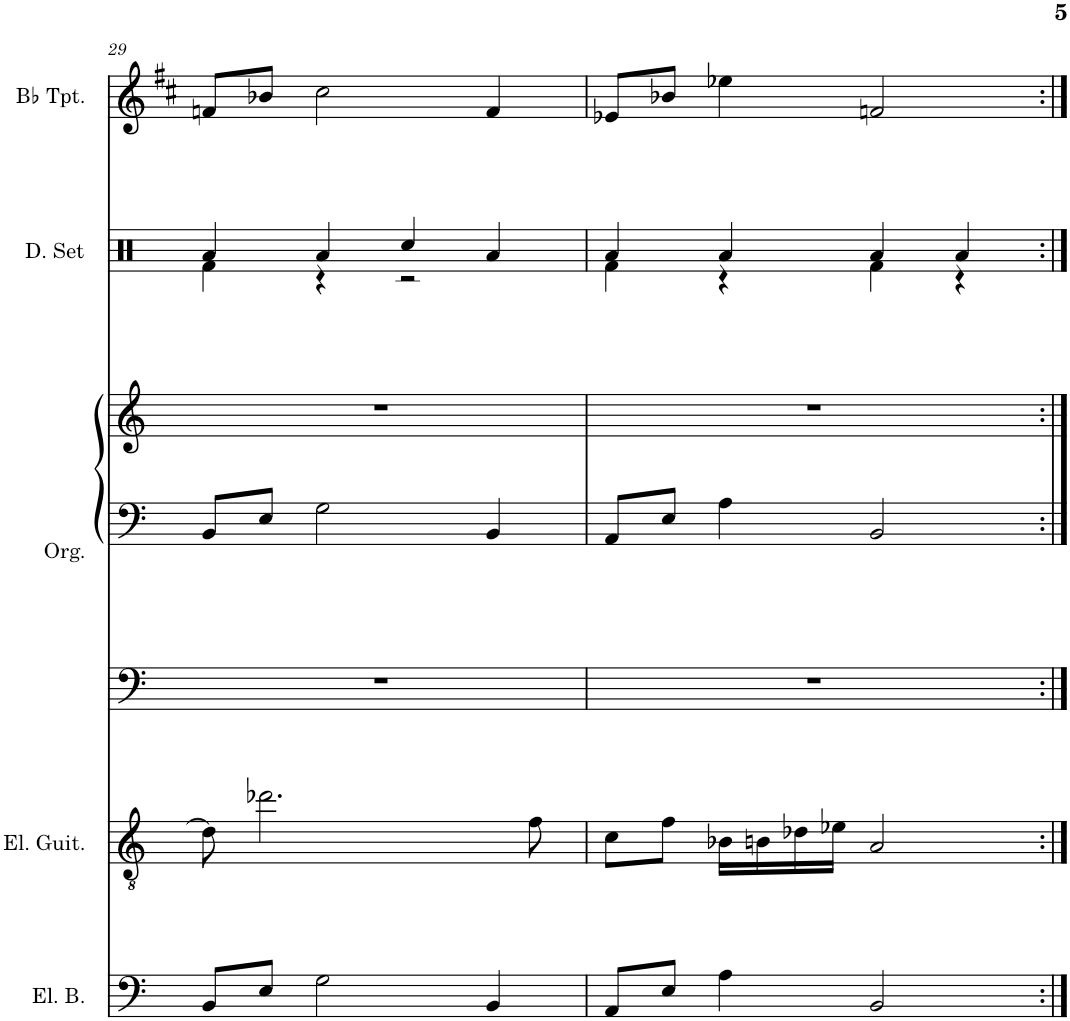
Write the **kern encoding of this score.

**kern	**kern	**kern	**kern	**kern	**kern	**kern
*part5	*part4	*part3	*part3	*part3	*part2	*part1
*staff7	*staff6	*staff5	*staff4	*staff3	*staff2	*staff1
*I"5-str. Electric Bass	*I"Electric Guitar	*I"Organ	*	*	*I"Drumset	*I"Bb Trumpet
*I'El. B.	*I'El. Guit.	*I'Org.	*	*	*I'D. Set	*I'Bb Tpt.
!!LO:PB:g=z
*clefF4	*clefGv2	*clefF4	*clefF4	*clefG2	*clefX	*clefG2
*Trd7c12	*	*	*	*	*	*Trd1c2
*k[]	*k[]	*k[]	*k[]	*k[]	*k[]	*k[f#c#]
*M4/4	*M4/4	*M4/4	*M4/4	*M4/4	*M4/4	*M4/4
=29	=29	=29	=29	=29	=29	=29
*	*	*	*	*	*^	*
8BB/L	8d\]	1r	8BB/L	1r	4Ra/	4Rf\	8fn/L
8E/J	2.dd-X\	.	8E/J	.	.	.	8b-X/J
2G\	.	.	2G\	.	4Ra/	4r	2cc#\
.	.	.	.	.	4Rcc/	2r	.
4BB/	.	.	4BB/	.	4Ra/	.	4f/
.	8f\	.	.	.	.	.	.
=30	=30	=30	=30	=30	=30	=30	=30
8AA/L	8c\L	1r	8AA/L	1r	4Ra/	4Rf\	8e-X/L
8E/J	8f\J	.	8E/J	.	.	.	8b-X/J
4A\	16B-X\LL	.	4A\	.	4Ra/	4r	4ee-X\
.	16Bn\	.	.	.	.	.	.
.	16d-X\	.	.	.	.	.	.
.	16e-X\JJ	.	.	.	.	.	.
2BB/	2A/	.	2BB/	.	4Ra/	4Rf\	2fn/
.	.	.	.	.	4Ra/	4r	.
*	*	*	*	*	*v	*v	*
=:|!	=:|!	=:|!	=:|!	=:|!	=:|!	=:|!
*-	*-	*-	*-	*-	*-	*-
